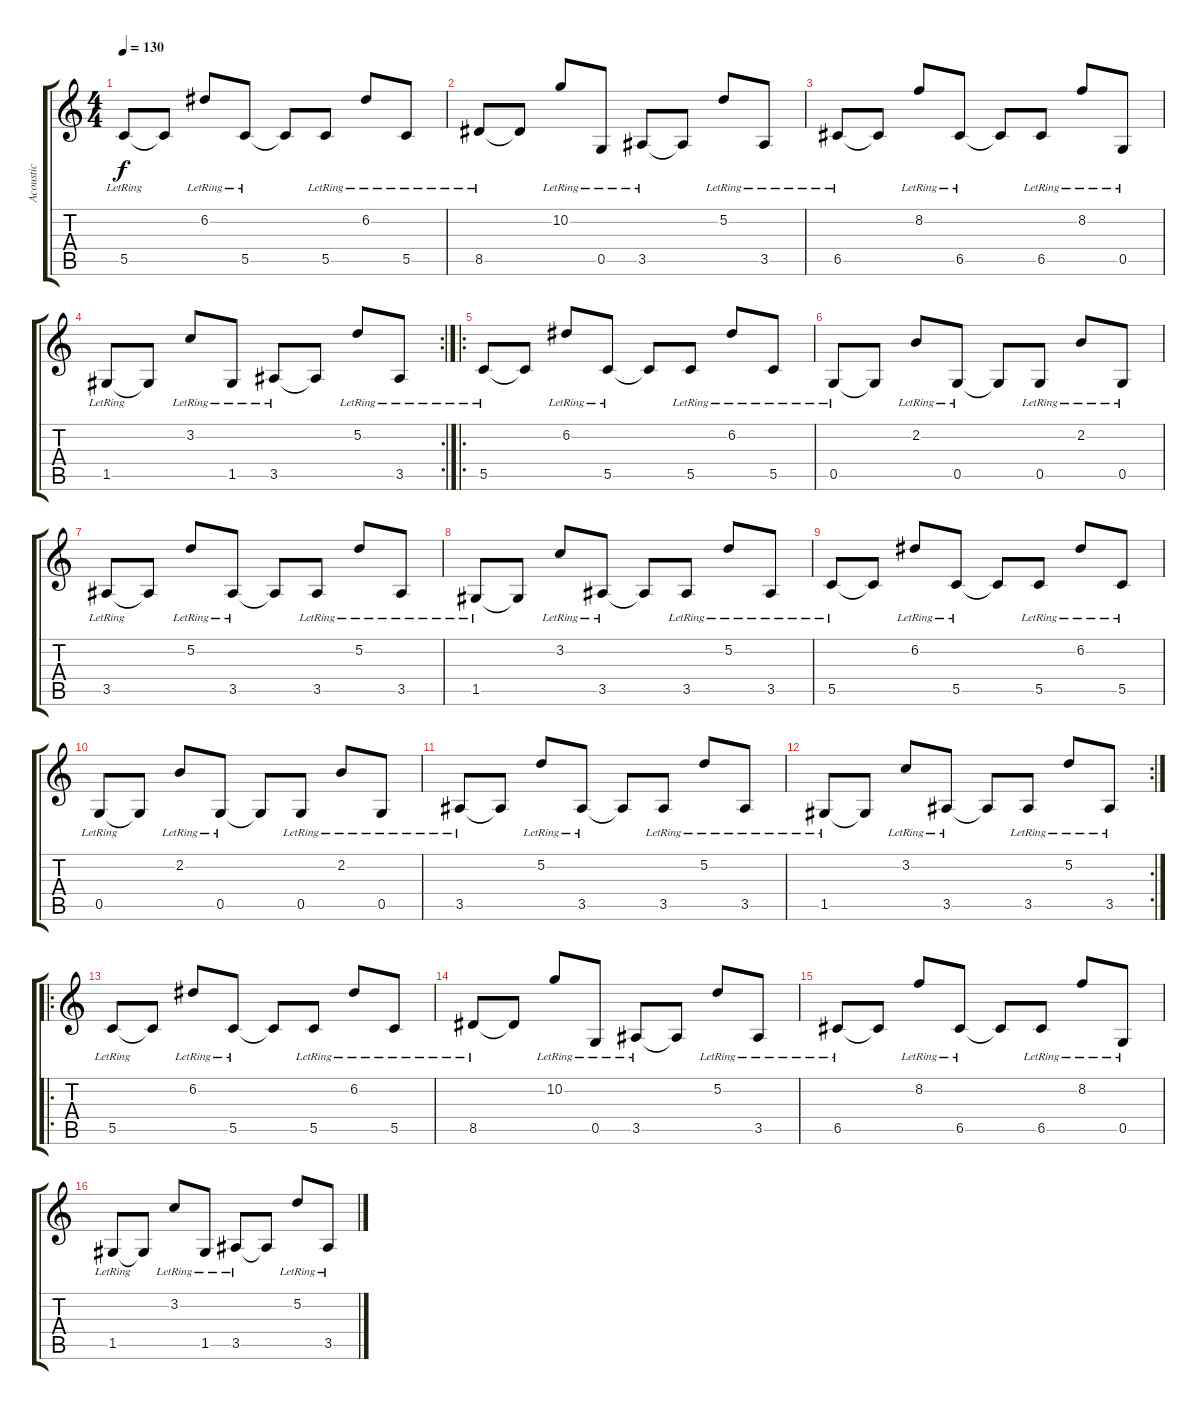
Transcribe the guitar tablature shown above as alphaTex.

\track ("Acoustic" "Acoustic") {instrument acousticguitarsteel}
\staff {score tabs}
\tuning (D4 A3 F3 C3 G2 C2) {hide}
\ts (4 4)
\tempo 130
\clef g2
\ks c
5.5{lr}.8{dy f} 5.5{t}.8 6.2{lr}.8 5.5{lr}.8 5.5{t}.8 5.5{lr}.8 6.2{lr}.8 5.5{lr}.8 |
8.5{lr}.8 8.5{t}.8 10.2{lr}.8 0.5{lr}.8 3.5{lr}.8 3.5{t}.8 5.2{lr}.8 3.5{lr}.8 |
6.5{lr}.8 6.5{t}.8 8.2{lr}.8 6.5{lr}.8 6.5{t}.8 6.5{lr}.8 8.2{lr}.8 0.5{lr}.8 |
\rc 2
1.5{lr}.8 1.5{t}.8 3.2{lr}.8 1.5{lr}.8 3.5{lr}.8 3.5{t}.8 5.2{lr}.8 3.5{lr}.8 |
\ro
5.5{lr}.8 5.5{t}.8 6.2{lr}.8 5.5{lr}.8 5.5{t}.8 5.5{lr}.8 6.2{lr}.8 5.5{lr}.8 |
0.5{lr}.8 0.5{t}.8 2.2{lr}.8 0.5{lr}.8 0.5{t}.8 0.5{lr}.8 2.2{lr}.8 0.5{lr}.8 |
3.5{lr}.8 3.5{t}.8 5.2{lr}.8 3.5{lr}.8 3.5{t}.8 3.5{lr}.8 5.2{lr}.8 3.5{lr}.8 |
1.5{lr}.8 1.5{t}.8 3.2{lr}.8 3.5{lr}.8 3.5{t}.8 3.5{lr}.8 5.2{lr}.8 3.5{lr}.8 |
5.5{lr}.8 5.5{t}.8 6.2{lr}.8 5.5{lr}.8 5.5{t}.8 5.5{lr}.8 6.2{lr}.8 5.5{lr}.8 |
0.5{lr}.8 0.5{t}.8 2.2{lr}.8 0.5{lr}.8 0.5{t}.8 0.5{lr}.8 2.2{lr}.8 0.5{lr}.8 |
3.5{lr}.8 3.5{t}.8 5.2{lr}.8 3.5{lr}.8 3.5{t}.8 3.5{lr}.8 5.2{lr}.8 3.5{lr}.8 |
\rc 2
1.5{lr}.8 1.5{t}.8 3.2{lr}.8 3.5{lr}.8 3.5{t}.8 3.5{lr}.8 5.2{lr}.8 3.5{lr}.8 |
\ro
5.5{lr}.8 5.5{t}.8 6.2{lr}.8 5.5{lr}.8 5.5{t}.8 5.5{lr}.8 6.2{lr}.8 5.5{lr}.8 |
8.5{lr}.8 8.5{t}.8 10.2{lr}.8 0.5{lr}.8 3.5{lr}.8 3.5{t}.8 5.2{lr}.8 3.5{lr}.8 |
6.5{lr}.8 6.5{t}.8 8.2{lr}.8 6.5{lr}.8 6.5{t}.8 6.5{lr}.8 8.2{lr}.8 0.5{lr}.8 |
1.5{lr}.8 1.5{t}.8 3.2{lr}.8 1.5{lr}.8 3.5{lr}.8 3.5{t}.8 5.2{lr}.8 3.5{lr}.8
